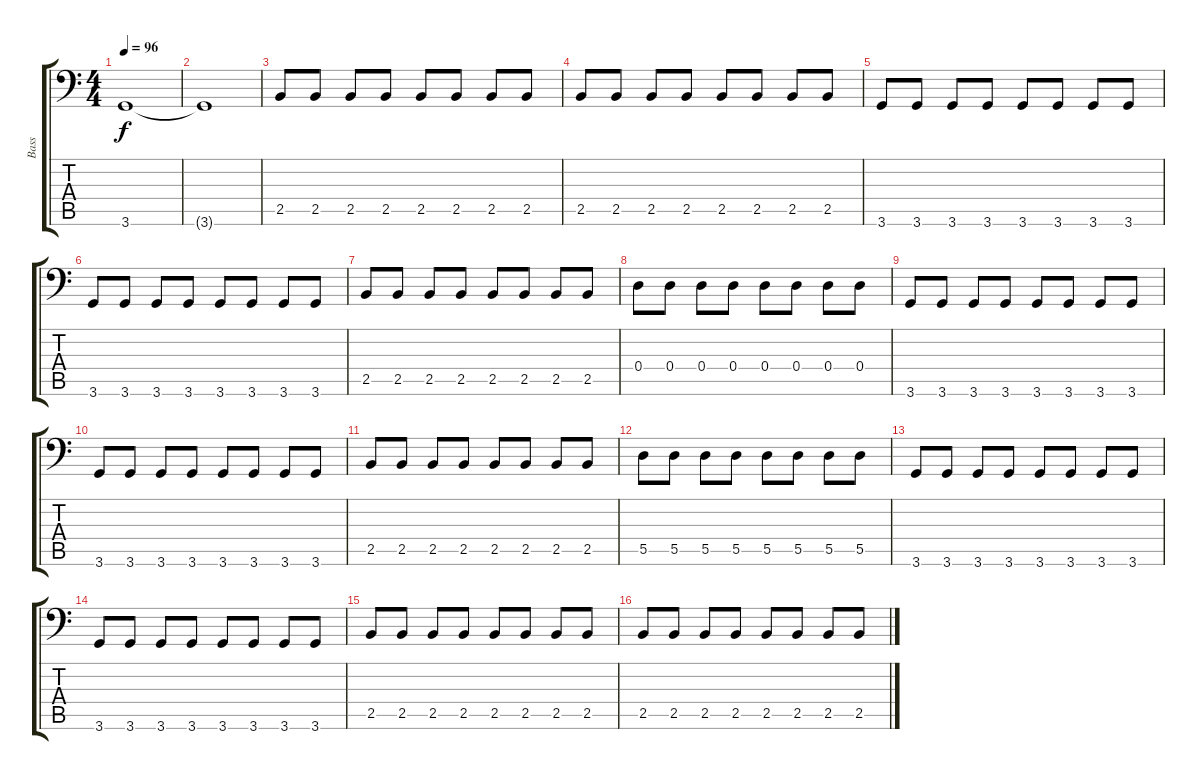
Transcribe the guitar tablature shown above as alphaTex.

\track ("Bass" "Bass") {instrument electricbasspick}
\staff {score tabs}
\tuning (E3 B2 G2 D2 A1 E1) {hide}
\ts (4 4)
\tempo 96
\clef f4
\ks c
3.6.1{dy f} |
3.6{t}.1 |
2.5.8 2.5.8 2.5.8 2.5.8 2.5.8 2.5.8 2.5.8 2.5.8 |
2.5.8 2.5.8 2.5.8 2.5.8 2.5.8 2.5.8 2.5.8 2.5.8 |
3.6.8 3.6.8 3.6.8 3.6.8 3.6.8 3.6.8 3.6.8 3.6.8 |
3.6.8 3.6.8 3.6.8 3.6.8 3.6.8 3.6.8 3.6.8 3.6.8 |
2.5.8 2.5.8 2.5.8 2.5.8 2.5.8 2.5.8 2.5.8 2.5.8 |
0.4.8 0.4.8 0.4.8 0.4.8 0.4.8 0.4.8 0.4.8 0.4.8 |
3.6.8 3.6.8 3.6.8 3.6.8 3.6.8 3.6.8 3.6.8 3.6.8 |
3.6.8 3.6.8 3.6.8 3.6.8 3.6.8 3.6.8 3.6.8 3.6.8 |
2.5.8 2.5.8 2.5.8 2.5.8 2.5.8 2.5.8 2.5.8 2.5.8 |
5.5.8 5.5.8 5.5.8 5.5.8 5.5.8 5.5.8 5.5.8 5.5.8 |
3.6.8 3.6.8 3.6.8 3.6.8 3.6.8 3.6.8 3.6.8 3.6.8 |
3.6.8 3.6.8 3.6.8 3.6.8 3.6.8 3.6.8 3.6.8 3.6.8 |
2.5.8 2.5.8 2.5.8 2.5.8 2.5.8 2.5.8 2.5.8 2.5.8 |
2.5.8 2.5.8 2.5.8 2.5.8 2.5.8 2.5.8 2.5.8 2.5.8
